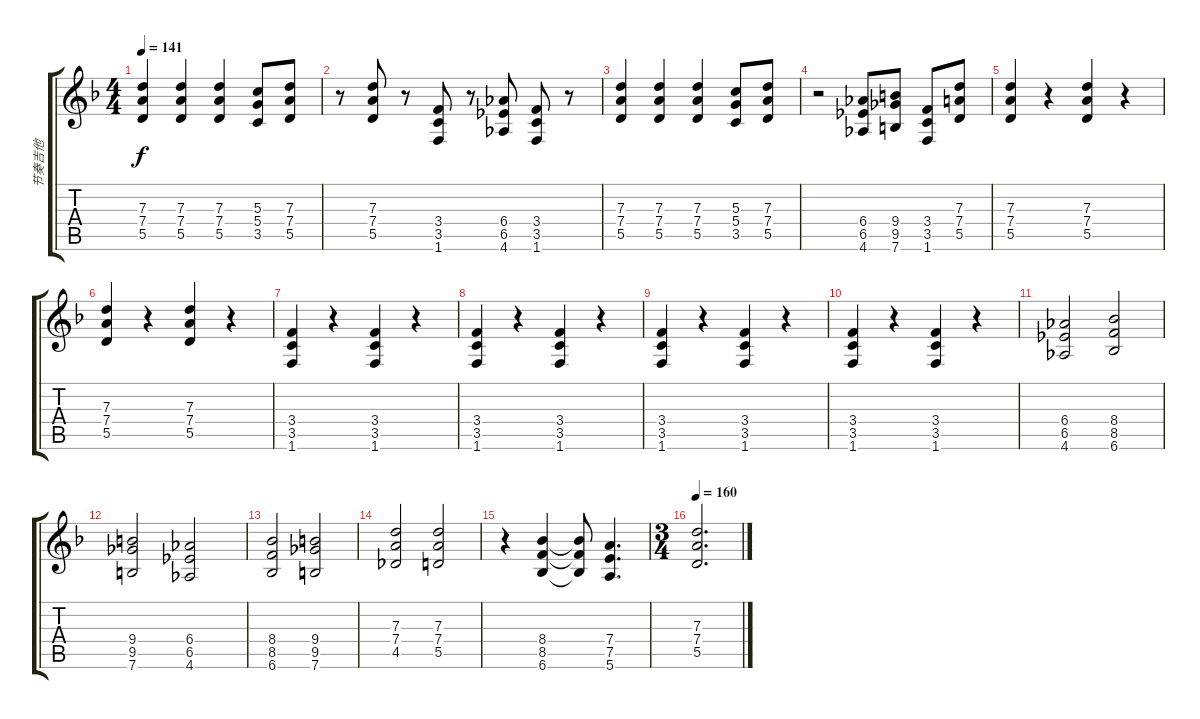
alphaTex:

\track ("节奏吉他" "节奏吉他") {instrument electricguitarjazz}
\staff {score tabs}
\tuning (E4 B3 G3 D3 A2 E2) {hide}
\ts (4 4)
\tempo 141
\clef g2
\ks f
(7.3 7.4 5.5).4{dy f} (7.3 7.4 5.5).4 (7.3 7.4 5.5).4 (5.3 5.4 3.5).8 (7.3 7.4 5.5).8 |
r.8 (7.3 7.4 5.5).8 r.8 (3.4 3.5 1.6).8 r.8 (6.4 6.5 4.6).8 (3.4 3.5 1.6).8 r.8 |
(7.3 7.4 5.5).4 (7.3 7.4 5.5).4 (7.3 7.4 5.5).4 (5.3 5.4 3.5).8 (7.3 7.4 5.5).8 |
r.2 (6.4 6.5 4.6).8 (9.4 9.5 7.6).8 (3.4 3.5 1.6).8 (7.3 7.4 5.5).8 |
(7.3 7.4 5.5).4 r.4 (7.3 7.4 5.5).4 r.4 |
(7.3 7.4 5.5).4 r.4 (7.3 7.4 5.5).4 r.4 |
(3.4 3.5 1.6).4 r.4 (3.4 3.5 1.6).4 r.4 |
(3.4 3.5 1.6).4 r.4 (3.4 3.5 1.6).4 r.4 |
(3.4 3.5 1.6).4 r.4 (3.4 3.5 1.6).4 r.4 |
(3.4 3.5 1.6).4 r.4 (3.4 3.5 1.6).4 r.4 |
(6.4 6.5 4.6).2 (8.4 8.5 6.6).2 |
(9.4 9.5 7.6).2 (6.4 6.5 4.6).2 |
(8.4 8.5 6.6).2 (9.4 9.5 7.6).2 |
(7.3 7.4 4.5).2 (7.3 7.4 5.5).2 |
r.4 (8.4 8.5 6.6).4 (8.4{t} 8.5{t} 6.6{t}).8 (7.4 7.5 5.6).4{d} |
\ts (3 4)
\tempo 160
(7.3 7.4 5.5).2{d}
